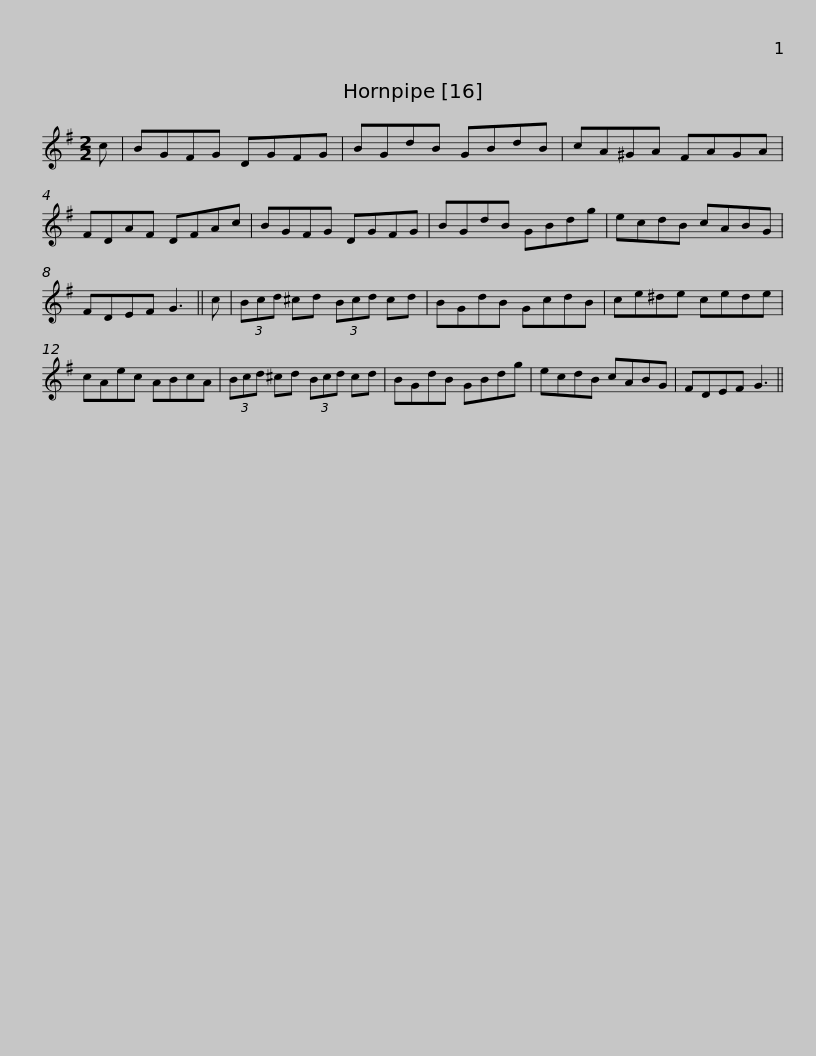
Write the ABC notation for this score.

X:1
L:1/8
M:2/2
I:linebreak $
K:G
V:1 treble
V:1
 c | BGFG DGFG | BGdB GBdB | cA^GA FAGA | FDAF DFAc | %5
 BGFG DGFG |$ BGdB GBdg | ecdB cABG | FDEF G3 || c | %10
 (3Bcd ^cd (3Bcd cd | BGdB GcdB |$ ce^de cede | cAec ABcA | (3Bcd ^cd (3Bcd cd | %15
 BGdB GBdg | ecdB cABG |$ FDEF G3 || %18
